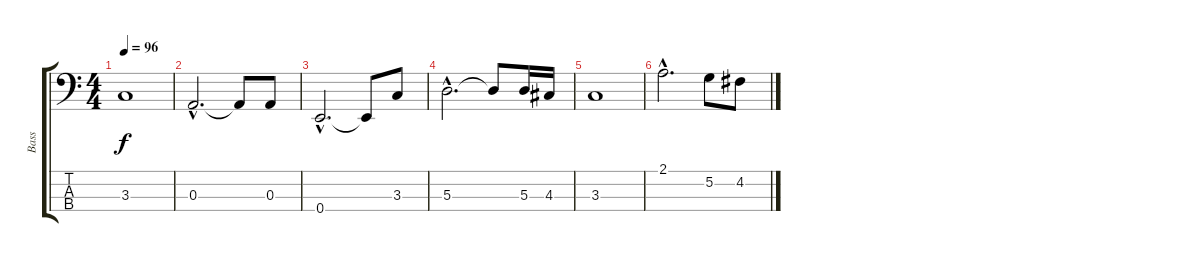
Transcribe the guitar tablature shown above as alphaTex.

\track ("Bass" "Bass") {instrument electricbassfinger}
\staff {score tabs}
\tuning (G2 D2 A1 E1) {hide}
\ts (4 4)
\tempo 96
\clef f4
\ks c
3.3.1{dy f} |
0.3{hac}.2{d} 0.3{t}.8 0.3.8 |
0.4{hac}.2{d} 0.4{t}.8 3.3.8 |
5.3{hac}.2{d} 5.3{t}.8 5.3.16 4.3.16 |
3.3.1 |
2.1{hac}.2{d} 5.2.8 4.2.8
